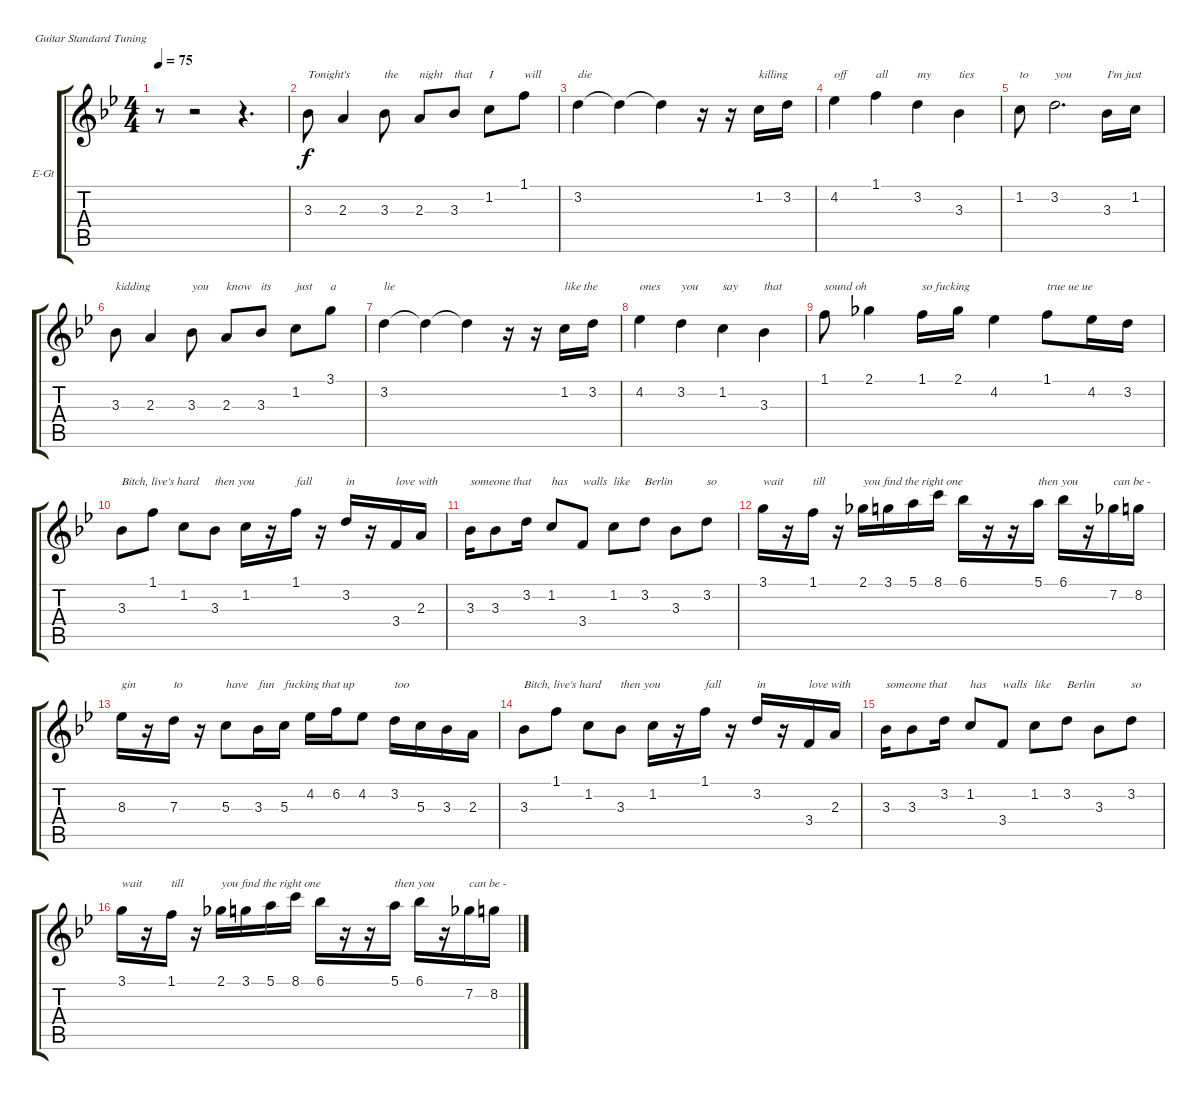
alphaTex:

\bracketExtendMode groupsimilarinstruments
\firstSystemTrackNameOrientation horizontal
\otherSystemsTrackNameOrientation horizontal
\track ("Vocals" "E-Gt") {instrument overdrivenguitar}
\staff {score tabs}
\tuning (E4 B3 G3 D3 A2 E2)
\ts (4 4)
\tempo 75
\clef g2
\ks bb
r.8{dy f} r.2 r.4{d} |
3.3.8{txt "Tonight's"} 2.3.4 3.3.8{txt "the"} 2.3.8{txt "night"} 3.3.8{txt "that"} 1.2.8{txt "I"} 1.1.8{txt "will"} |
3.2.4{txt "die"} 3.2{t}.4 3.2{t}.4 r.16 r.16 1.2.16{txt "killing"} 3.2.16 |
4.2.4{txt "off"} 1.1.4{txt "all"} 3.2.4{txt "my"} 3.3.4{txt "ties"} |
1.2.8{txt "to"} 3.2.2{d txt "you"} 3.3.16{txt "I'm just"} 1.2.16 |
3.3.8{txt "kidding"} 2.3.4 3.3.8{txt "you"} 2.3.8{txt "know"} 3.3.8{txt "its"} 1.2.8{txt "just"} 3.1.8{txt "a"} |
3.2.4{txt "lie"} 3.2{t}.4 3.2{t}.4 r.16 r.16 1.2.16{txt "like the"} 3.2.16 |
4.2.4{txt "ones"} 3.2.4{txt "you "} 1.2.4{txt "say"} 3.3.4{txt "that"} |
1.1.8{txt "sound oh"} 2.1.4 1.1.16{txt "so fucking"} 2.1.16 4.2.4 1.1.8{txt "true ue ue"} 4.2.16 3.2.16 |
3.3.8{txt "Bitch, live's hard"} 1.1.8 1.2.8 3.3.8{txt "then you"} 1.2.16 r.16 1.1.16{txt "fall"} r.16 3.2.16{txt "in"} r.16 3.4.16{txt "love with"} 2.3.16 |
3.3.16{txt "someone that"} 3.3.8 3.2.16 1.2.8{txt "has"} 3.4.8{txt "walls"} 1.2.8{txt "like"} 3.2.8{txt "Berlin"} 3.3.8 3.2.8{txt "so"} |
3.1.16{txt "wait"} r.16 1.1.16{txt "till"} r.16 2.1.16{txt "you find the right one"} 3.1.16 5.1.16 8.1.16 6.1.16 r.16 r.16 5.1.16{txt "then you"} 6.1.16 r.16 7.2.16{txt "can be -"} 8.2.16 |
8.3.16{txt "gin"} r.16 7.3.16{txt "to"} r.16 5.3.8{txt "have"} 3.3.16{txt "fun"} 5.3.16{txt "fucking that up"} 4.2.16 6.2.16 4.2.8 3.2.16{txt "too"} 5.3.16 3.3.16 2.3.16 |
3.3.8{txt "Bitch, live's hard"} 1.1.8 1.2.8 3.3.8{txt "then you"} 1.2.16 r.16 1.1.16{txt "fall"} r.16 3.2.16{txt "in"} r.16 3.4.16{txt "love with"} 2.3.16 |
3.3.16{txt "someone that"} 3.3.8 3.2.16 1.2.8{txt "has"} 3.4.8{txt "walls"} 1.2.8{txt "like"} 3.2.8{txt "Berlin"} 3.3.8 3.2.8{txt "so"} |
3.1.16{txt "wait"} r.16 1.1.16{txt "till"} r.16 2.1.16{txt "you find the right one"} 3.1.16 5.1.16 8.1.16 6.1.16 r.16 r.16 5.1.16{txt "then you"} 6.1.16 r.16 7.2.16{txt "can be -"} 8.2.16
